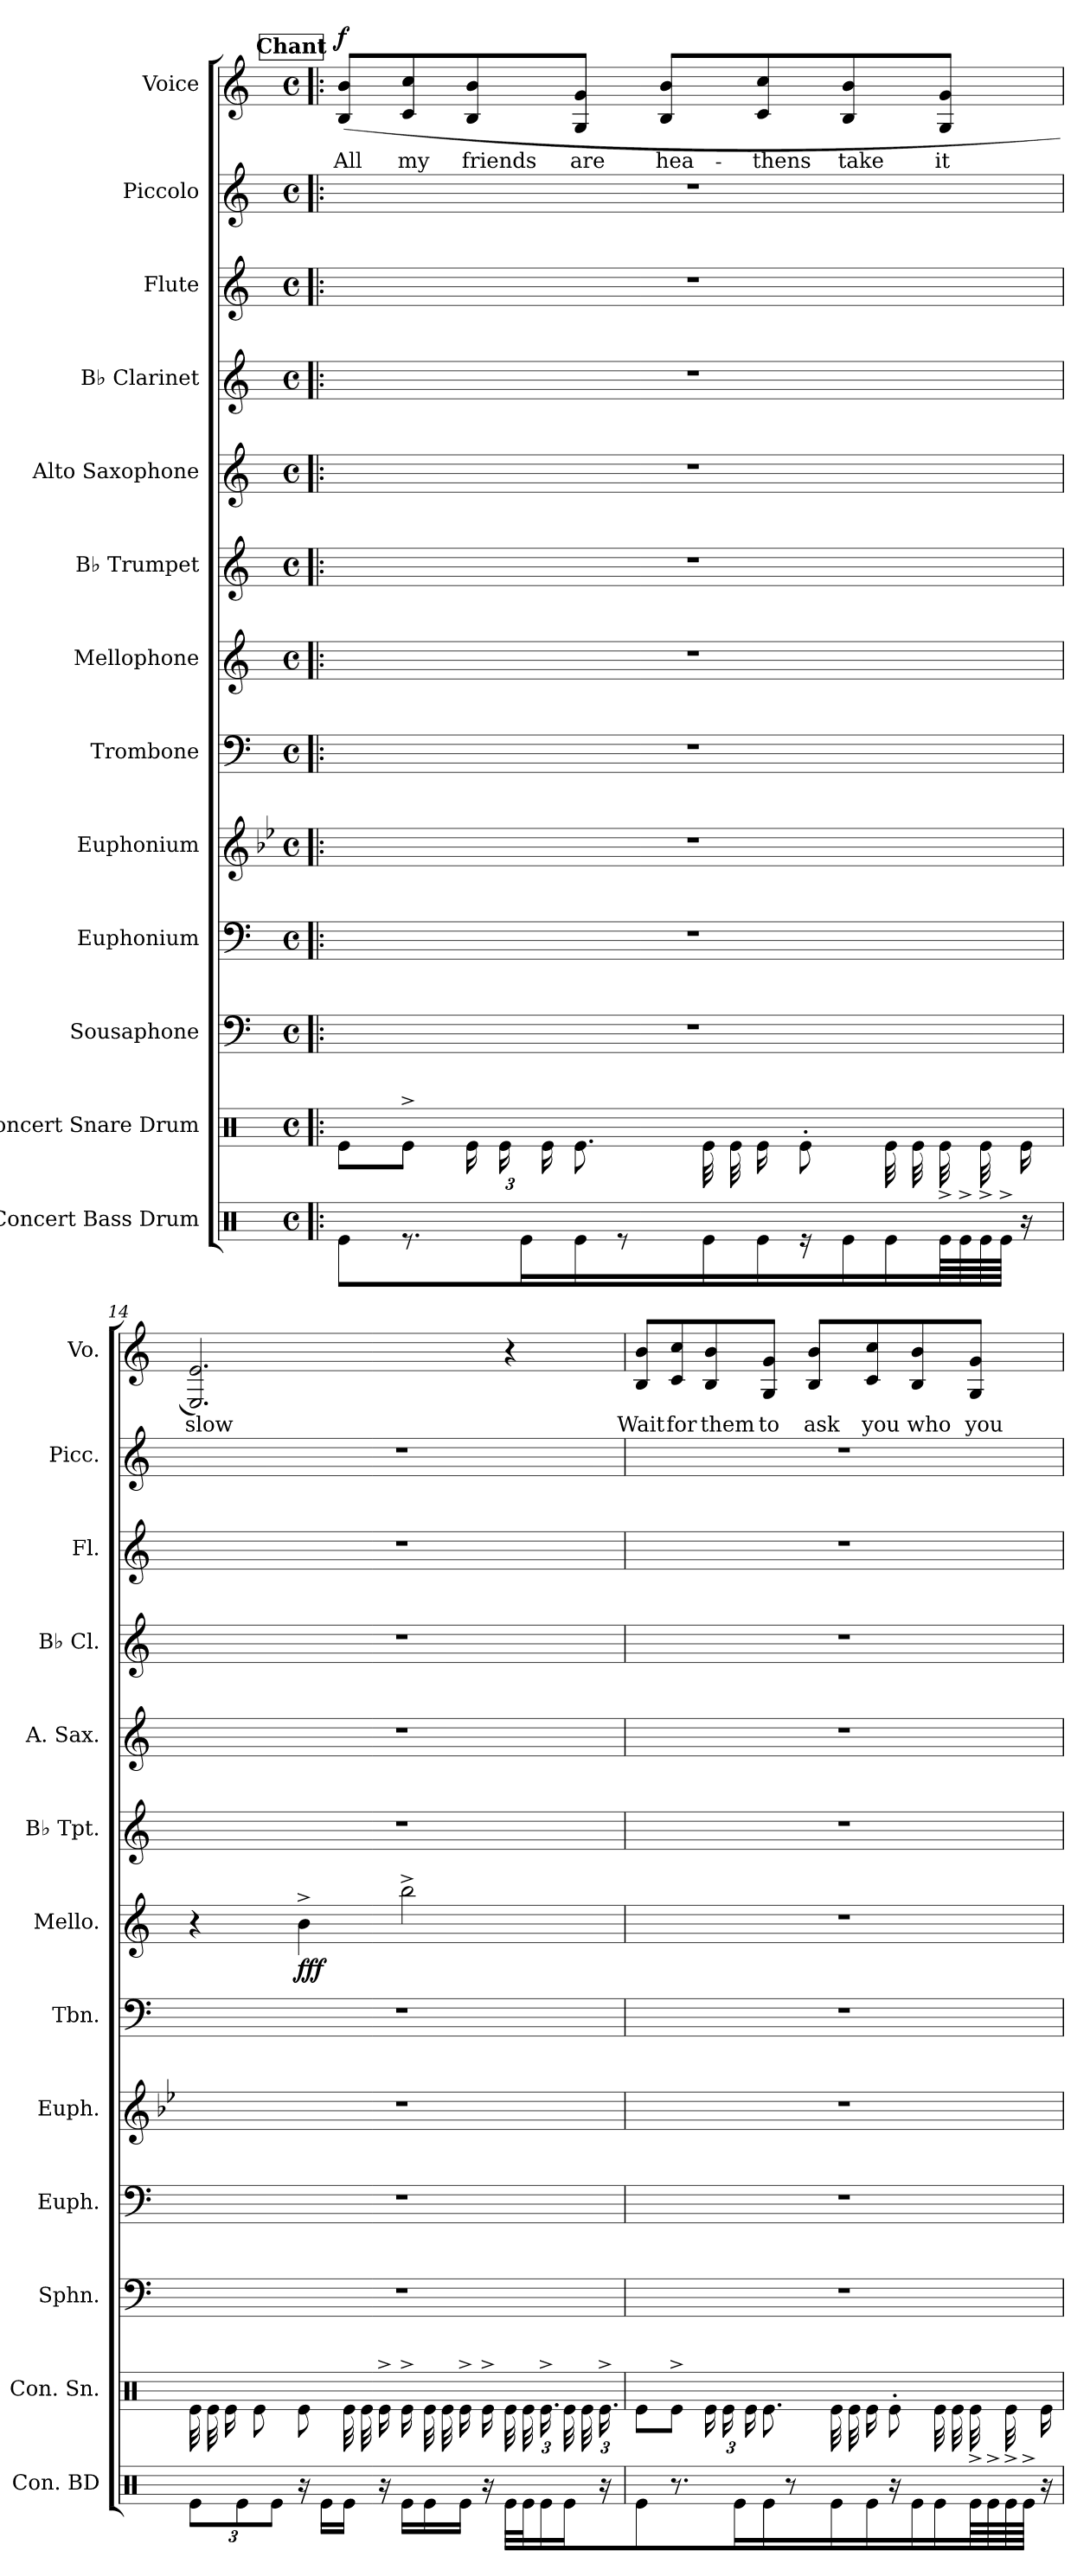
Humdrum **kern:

**kern	**kern	**kern	**kern	**kern	**kern	**kern	**dynam	**kern	**kern	**kern	**kern	**kern	**kern	**text	**dynam
*part13	*part12	*part11	*part10	*part9	*part8	*part7	*part7	*part6	*part5	*part4	*part3	*part2	*part1	*part1	*part1
*staff13	*staff12	*staff11	*staff10	*staff9	*staff8	*staff7	*staff7	*staff6	*staff5	*staff4	*staff3	*staff2	*staff1	*staff1	*staff1
*I"Concert Bass Drum	*I"Concert Snare Drum	*I"Sousaphone	*I"Euphonium	*I"Euphonium	*I"Trombone	*I"Mellophone	*	*I"B♭ Trumpet	*I"Alto Saxophone	*I"B♭ Clarinet	*I"Flute	*I"Piccolo	*I"Voice	*	*
*I'Con. BD	*I'Con. Sn.	*I'Sphn.	*I'Euph.	*I'Euph.	*I'Tbn.	*I'Mello.	*	*I'B♭ Tpt.	*I'A. Sax.	*I'B♭ Cl.	*I'Fl.	*I'Picc.	*I'Vo.	*	*
!!LO:PB:g=z
*clefX	*clefX	*clefF4	*clefF4	*clefG2	*clefF4	*clefG2	*	*clefG2	*clefG2	*clefG2	*clefG2	*clefG2	*clefG2	*	*
*	*	*	*	*ITrd8c14	*	*ITrd4c7	*	*ITrd1c2	*ITrd5c9	*ITrd1c2	*	*ITrd-7c-12	*	*	*
*k[]	*k[]	*k[]	*k[]	*k[b-e-]	*k[]	*k[b-]	*	*k[b-e-]	*k[b-e-a-]	*k[b-e-]	*k[]	*k[]	*k[]	*	*
*M4/4	*M4/4	*M4/4	*M4/4	*M4/4	*M4/4	*M4/4	*	*M4/4	*M4/4	*M4/4	*M4/4	*M4/4	*M4/4	*	*
*met(c)	*met(c)	*met(c)	*met(c)	*met(c)	*met(c)	*met(c)	*	*met(c)	*met(c)	*met(c)	*met(c)	*met(c)	*met(c)	*	*
!!LO:REH:place=s1:a:B:fs=14:t=Chant
=13!|:	=13!|:	=13!|:	=13!|:	=13!|:	=13!|:	=13!|:	=13!|:	=13!|:	=13!|:	=13!|:	=13!|:	=13!|:	=13!|:	=13!|:	=13!|:
!	!	!	!	!	!	!	!	!	!	!	!	!	!	!LO:LY:a	!LO:DY:b
8Re\	8Re\L	1r	1r	1r	1r	1r	.	1r	1r	1r	1r	1r	(<8B/ 8b/L	All	f
!	!	!	!	!	!	!	!	!	!	!	!	!	!	!LO:LY:a	!
8.r	8Re^\J	.	.	.	.	.	.	.	.	.	.	.	8c/ 8cc/	my	.
*	*Xbrackettup	*	*	*	*	*	*	*	*	*	*	*	*	*	*
!	!	!	!	!	!	!	!	!	!	!	!	!	!	!LO:LY:a	!
.	24Re\LL	.	.	.	.	.	.	.	.	.	.	.	8B/ 8b/	friends	.
.	24Re\	.	.	.	.	.	.	.	.	.	.	.	.	.	.
16Re\LL	.	.	.	.	.	.	.	.	.	.	.	.	.	.	.
.	24Re\J	.	.	.	.	.	.	.	.	.	.	.	.	.	.
!	!	!	!	!	!	!	!	!	!	!	!	!	!	!LO:LY:a	!
16Re\JJ	8.Re\	.	.	.	.	.	.	.	.	.	.	.	8G/ 8g/J	are	.
8r	.	.	.	.	.	.	.	.	.	.	.	.	.	.	.
!	!	!	!	!	!	!	!	!	!	!	!	!	!	!LO:LY:a	!
.	.	.	.	.	.	.	.	.	.	.	.	.	8B/ 8b/L	hea-	.
*	*tremolo	*	*	*	*	*	*	*	*	*	*	*	*	*	*
16Re\LL	32Re\LLL	.	.	.	.	.	.	.	.	.	.	.	.	.	.
.	32Re\	.	.	.	.	.	.	.	.	.	.	.	.	.	.
*	*Xtremolo	*	*	*	*	*	*	*	*	*	*	*	*	*	*
!	!	!	!	!	!	!	!	!	!	!	!	!	!	!LO:LY:a	!
16Re\JJ	16Re\J	.	.	.	.	.	.	.	.	.	.	.	8c/ 8cc/	-thens	.
16r	8Re'\	.	.	.	.	.	.	.	.	.	.	.	.	.	.
!	!	!	!	!	!	!	!	!	!	!	!	!	!	!LO:LY:a	!
16Re\LL	.	.	.	.	.	.	.	.	.	.	.	.	8B/ 8b/	take	.
*	*tremolo	*	*	*	*	*	*	*	*	*	*	*	*	*	*
16Re\	32Re\	.	.	.	.	.	.	.	.	.	.	.	.	.	.
.	32Re\	.	.	.	.	.	.	.	.	.	.	.	.	.	.
!	!	!	!	!	!	!	!	!	!	!	!	!	!	!LO:LY:a	!
*tremolo	*	*	*	*	*	*	*	*	*	*	*	*	*	*	*
64Re^\	32Re\	.	.	.	.	.	.	.	.	.	.	.	8G/ 8g/J	it	.
64Re^\	.	.	.	.	.	.	.	.	.	.	.	.	.	.	.
64Re^\	32Re\	.	.	.	.	.	.	.	.	.	.	.	.	.	.
*	*Xtremolo	*	*	*	*	*	*	*	*	*	*	*	*	*	*
64Re^\JJJJ	.	.	.	.	.	.	.	.	.	.	.	.	.	.	.
*Xtremolo	*	*	*	*	*	*	*	*	*	*	*	*	*	*	*
16r	16Re\Jk	.	.	.	.	.	.	.	.	.	.	.	.	.	.
=14	=14	=14	=14	=14	=14	=14	=14	=14	=14	=14	=14	=14	=14	=14	=14
*Xbrackettup	*	*	*	*	*	*	*	*	*	*	*	*	*	*	*
!	!	!	!	!	!	!	!	!	!	!	!	!	!	!LO:LY:a	!
*	*tremolo	*	*	*	*	*	*	*	*	*	*	*	*	*	*
12Re\L	32Re\LLL	1r	1r	1r	1r	4r	.	1r	1r	1r	1r	1r	2.E/ 2.e/)	slow	.
.	32Re\	.	.	.	.	.	.	.	.	.	.	.	.	.	.
*	*Xtremolo	*	*	*	*	*	*	*	*	*	*	*	*	*	*
.	16Re\J	.	.	.	.	.	.	.	.	.	.	.	.	.	.
12Re\	.	.	.	.	.	.	.	.	.	.	.	.	.	.	.
.	8Re\J	.	.	.	.	.	.	.	.	.	.	.	.	.	.
12Re\J	.	.	.	.	.	.	.	.	.	.	.	.	.	.	.
!	!	!	!	!	!	!	!LO:DY:b	!	!	!	!	!	!	!	!
16r	8Re\L	.	.	.	.	4e^\	fff	.	.	.	.	.	.	.	.
16Re\LL	.	.	.	.	.	.	.	.	.	.	.	.	.	.	.
*	*tremolo	*	*	*	*	*	*	*	*	*	*	*	*	*	*
16Re\JJ	32Re\LLL	.	.	.	.	.	.	.	.	.	.	.	.	.	.
.	32Re\	.	.	.	.	.	.	.	.	.	.	.	.	.	.
*	*Xtremolo	*	*	*	*	*	*	*	*	*	*	*	*	*	*
16r	16Re^\JJ	.	.	.	.	.	.	.	.	.	.	.	.	.	.
16Re\LL	16Re^\LL	.	.	.	.	2ee^\	.	.	.	.	.	.	.	.	.
*	*tremolo	*	*	*	*	*	*	*	*	*	*	*	*	*	*
16Re\	32Re\	.	.	.	.	.	.	.	.	.	.	.	.	.	.
.	32Re\	.	.	.	.	.	.	.	.	.	.	.	.	.	.
*	*Xtremolo	*	*	*	*	*	*	*	*	*	*	*	*	*	*
16Re\JJ	16Re^\	.	.	.	.	.	.	.	.	.	.	.	.	.	.
16r	16Re^\JJ	.	.	.	.	.	.	.	.	.	.	.	.	.	.
*tremolo	*	*	*	*	*	*	*	*	*	*	*	*	*	*	*
*	*tremolo	*	*	*	*	*	*	*	*	*	*	*	*	*	*
32Re\LLL	32Re\LLL	.	.	.	.	.	.	.	.	.	.	.	4r	.	.
32Re\	32Re\	.	.	.	.	.	.	.	.	.	.	.	.	.	.
*	*Xtremolo	*	*	*	*	*	*	*	*	*	*	*	*	*	*
*Xtremolo	*	*	*	*	*	*	*	*	*	*	*	*	*	*	*
16Re\	24.Re^\	.	.	.	.	.	.	.	.	.	.	.	.	.	.
*	*tremolo	*	*	*	*	*	*	*	*	*	*	*	*	*	*
16Re\JJ	32Re\	.	.	.	.	.	.	.	.	.	.	.	.	.	.
.	32Re\	.	.	.	.	.	.	.	.	.	.	.	.	.	.
*	*Xtremolo	*	*	*	*	*	*	*	*	*	*	*	*	*	*
16r	24.Re^\JJ	.	.	.	.	.	.	.	.	.	.	.	.	.	.
!!LO:PB:g=z
=15	=15	=15	=15	=15	=15	=15	=15	=15	=15	=15	=15	=15	=15	=15	=15
!	!	!	!	!	!	!	!	!	!	!	!	!	!	!LO:LY:a	!
8Re\	8Re\L	1r	1r	1r	1r	1r	.	1r	1r	1r	1r	1r	8B/ 8b/L	Wait	.
!	!	!	!	!	!	!	!	!	!	!	!	!	!	!LO:LY:a	!
8.r	8Re^\J	.	.	.	.	.	.	.	.	.	.	.	8c/ 8cc/	for	.
!	!	!	!	!	!	!	!	!	!	!	!	!	!	!LO:LY:a	!
.	24Re\LL	.	.	.	.	.	.	.	.	.	.	.	8B/ 8b/	them	.
.	24Re\	.	.	.	.	.	.	.	.	.	.	.	.	.	.
16Re\LL	.	.	.	.	.	.	.	.	.	.	.	.	.	.	.
.	24Re\J	.	.	.	.	.	.	.	.	.	.	.	.	.	.
!	!	!	!	!	!	!	!	!	!	!	!	!	!	!LO:LY:a	!
16Re\JJ	8.Re\	.	.	.	.	.	.	.	.	.	.	.	8G/ 8g/J	to	.
8r	.	.	.	.	.	.	.	.	.	.	.	.	.	.	.
!	!	!	!	!	!	!	!	!	!	!	!	!	!	!LO:LY:a	!
.	.	.	.	.	.	.	.	.	.	.	.	.	8B/ 8b/L	ask	.
*	*tremolo	*	*	*	*	*	*	*	*	*	*	*	*	*	*
16Re\LL	32Re\LLL	.	.	.	.	.	.	.	.	.	.	.	.	.	.
.	32Re\	.	.	.	.	.	.	.	.	.	.	.	.	.	.
*	*Xtremolo	*	*	*	*	*	*	*	*	*	*	*	*	*	*
!	!	!	!	!	!	!	!	!	!	!	!	!	!	!LO:LY:a	!
16Re\JJ	16Re\J	.	.	.	.	.	.	.	.	.	.	.	8c/ 8cc/	you	.
16r	8Re'\	.	.	.	.	.	.	.	.	.	.	.	.	.	.
!	!	!	!	!	!	!	!	!	!	!	!	!	!	!LO:LY:a	!
16Re\LL	.	.	.	.	.	.	.	.	.	.	.	.	8B/ 8b/	who	.
*	*tremolo	*	*	*	*	*	*	*	*	*	*	*	*	*	*
16Re\	32Re\	.	.	.	.	.	.	.	.	.	.	.	.	.	.
.	32Re\	.	.	.	.	.	.	.	.	.	.	.	.	.	.
!	!	!	!	!	!	!	!	!	!	!	!	!	!	!LO:LY:a	!
*tremolo	*	*	*	*	*	*	*	*	*	*	*	*	*	*	*
64Re^\	32Re\	.	.	.	.	.	.	.	.	.	.	.	8G/ 8g/J	you	.
64Re^\	.	.	.	.	.	.	.	.	.	.	.	.	.	.	.
64Re^\	32Re\	.	.	.	.	.	.	.	.	.	.	.	.	.	.
*	*Xtremolo	*	*	*	*	*	*	*	*	*	*	*	*	*	*
64Re^\JJJJ	.	.	.	.	.	.	.	.	.	.	.	.	.	.	.
*Xtremolo	*	*	*	*	*	*	*	*	*	*	*	*	*	*	*
16r	16Re\Jk	.	.	.	.	.	.	.	.	.	.	.	.	.	.
=	=	=	=	=	=	=	=	=	=	=	=	=	=	=	=
*-	*-	*-	*-	*-	*-	*-	*-	*-	*-	*-	*-	*-	*-	*-	*-
